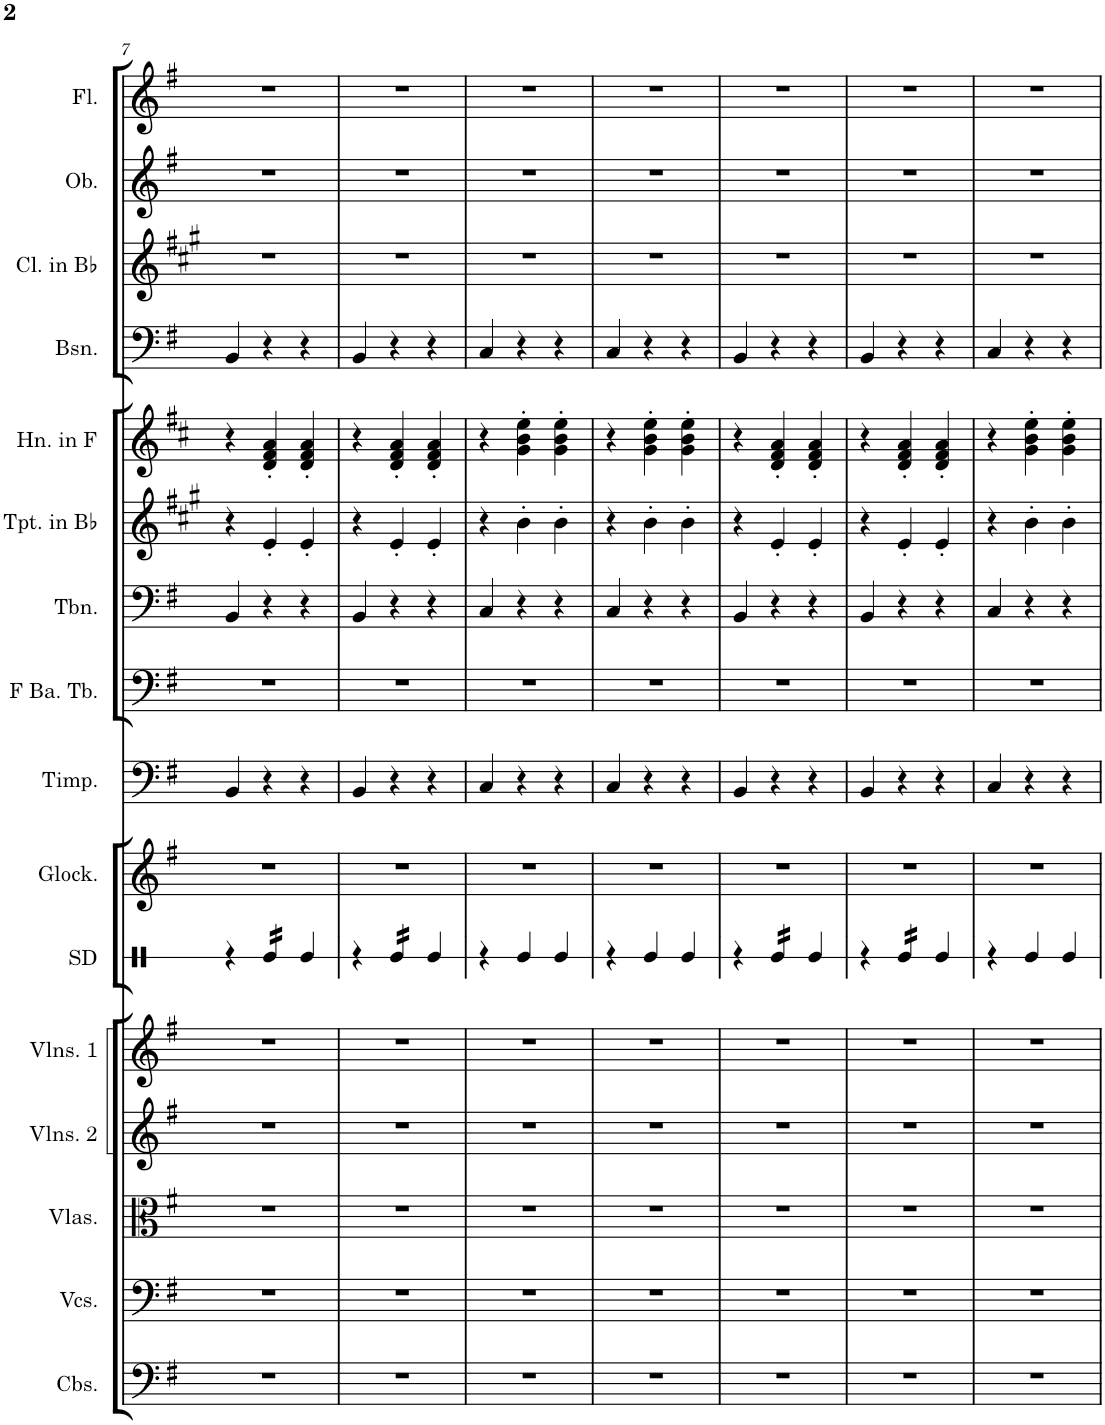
**kern	**kern	**kern	**kern	**kern	**kern	**kern	**kern	**kern	**kern	**kern	**kern	**kern	**kern	**kern	**kern
*part16	*part15	*part14	*part13	*part12	*part11	*part10	*part9	*part8	*part7	*part6	*part5	*part4	*part3	*part2	*part1
*staff16	*staff15	*staff14	*staff13	*staff12	*staff11	*staff10	*staff9	*staff8	*staff7	*staff6	*staff5	*staff4	*staff3	*staff2	*staff1
*I"Contrabasses	*I"Violoncellos	*I"Violas	*I"Violins 2	*I"Violins 1	*I"Snare Drum	*I"Glockenspiel	*I"Timpani	*I"F Bass Tuba	*I"Trombone	*I"Trumpet in Bb	*I"Horn in F	*I"Bassoon	*I"Clarinet in Bb	*I"Oboe	*I"Flute
*I'Cbs.	*I'Vcs.	*I'Vlas.	*I'Vlns. 2	*I'Vlns. 1	*I'SD	*I'Glock.	*I'Timp.	*I'F Ba. Tb.	*I'Tbn.	*I'Tpt. in Bb	*I'Hn. in F	*I'Bsn.	*I'Cl. in Bb	*I'Ob.	*I'Fl.
!!LO:PB:g=z
*clefF4	*clefF4	*clefC3	*clefG2	*clefG2	*clefX	*clefG2	*clefF4	*clefF4	*clefF4	*clefG2	*clefG2	*clefF4	*clefG2	*clefG2	*clefG2
*Trd7c12	*	*	*	*	*	*Trd-14c-24	*	*	*	*Trd1c2	*Trd4c7	*	*Trd1c2	*	*
*k[f#]	*k[f#]	*k[f#]	*k[f#]	*k[f#]	*k[]	*k[f#]	*k[f#]	*k[f#]	*k[f#]	*k[f#c#g#]	*k[f#c#]	*k[f#]	*k[f#c#g#]	*k[f#]	*k[f#]
*M3/4	*M3/4	*M3/4	*M3/4	*M3/4	*M3/4	*M3/4	*M3/4	*M3/4	*M3/4	*M3/4	*M3/4	*M3/4	*M3/4	*M3/4	*M3/4
=7	=7	=7	=7	=7	=7	=7	=7	=7	=7	=7	=7	=7	=7	=7	=7
2.r	2.r	2.r	2.r	2.r	4r	2.r	4BB/	2.r	4BB/	4r	4r	4BB/	2.r	2.r	2.r
*	*	*	*	*	*tremolo	*	*	*	*	*	*	*	*	*	*
.	.	.	.	.	16Re/LL	.	4r	.	4r	4e'/	4d/' 4f#/' 4a/'	4r	.	.	.
.	.	.	.	.	16Re/	.	.	.	.	.	.	.	.	.	.
.	.	.	.	.	16Re/	.	.	.	.	.	.	.	.	.	.
.	.	.	.	.	16Re/JJ	.	.	.	.	.	.	.	.	.	.
*	*	*	*	*	*Xtremolo	*	*	*	*	*	*	*	*	*	*
.	.	.	.	.	4Re/	.	4r	.	4r	4e'/	4d/' 4f#/' 4a/'	4r	.	.	.
=8	=8	=8	=8	=8	=8	=8	=8	=8	=8	=8	=8	=8	=8	=8	=8
2.r	2.r	2.r	2.r	2.r	4r	2.r	4BB/	2.r	4BB/	4r	4r	4BB/	2.r	2.r	2.r
*	*	*	*	*	*tremolo	*	*	*	*	*	*	*	*	*	*
.	.	.	.	.	16Re/LL	.	4r	.	4r	4e'/	4d/' 4f#/' 4a/'	4r	.	.	.
.	.	.	.	.	16Re/	.	.	.	.	.	.	.	.	.	.
.	.	.	.	.	16Re/	.	.	.	.	.	.	.	.	.	.
.	.	.	.	.	16Re/JJ	.	.	.	.	.	.	.	.	.	.
*	*	*	*	*	*Xtremolo	*	*	*	*	*	*	*	*	*	*
.	.	.	.	.	4Re/	.	4r	.	4r	4e'/	4d/' 4f#/' 4a/'	4r	.	.	.
=9	=9	=9	=9	=9	=9	=9	=9	=9	=9	=9	=9	=9	=9	=9	=9
2.r	2.r	2.r	2.r	2.r	4r	2.r	4C/	2.r	4C/	4r	4r	4C/	2.r	2.r	2.r
.	.	.	.	.	4Re/	.	4r	.	4r	4b'\	4g\' 4b\' 4ee\'	4r	.	.	.
.	.	.	.	.	4Re/	.	4r	.	4r	4b'\	4g\' 4b\' 4ee\'	4r	.	.	.
=10	=10	=10	=10	=10	=10	=10	=10	=10	=10	=10	=10	=10	=10	=10	=10
2.r	2.r	2.r	2.r	2.r	4r	2.r	4C/	2.r	4C/	4r	4r	4C/	2.r	2.r	2.r
.	.	.	.	.	4Re/	.	4r	.	4r	4b'\	4g\' 4b\' 4ee\'	4r	.	.	.
.	.	.	.	.	4Re/	.	4r	.	4r	4b'\	4g\' 4b\' 4ee\'	4r	.	.	.
=11	=11	=11	=11	=11	=11	=11	=11	=11	=11	=11	=11	=11	=11	=11	=11
2.r	2.r	2.r	2.r	2.r	4r	2.r	4BB/	2.r	4BB/	4r	4r	4BB/	2.r	2.r	2.r
*	*	*	*	*	*tremolo	*	*	*	*	*	*	*	*	*	*
.	.	.	.	.	16Re/LL	.	4r	.	4r	4e'/	4d/' 4f#/' 4a/'	4r	.	.	.
.	.	.	.	.	16Re/	.	.	.	.	.	.	.	.	.	.
.	.	.	.	.	16Re/	.	.	.	.	.	.	.	.	.	.
.	.	.	.	.	16Re/JJ	.	.	.	.	.	.	.	.	.	.
*	*	*	*	*	*Xtremolo	*	*	*	*	*	*	*	*	*	*
.	.	.	.	.	4Re/	.	4r	.	4r	4e'/	4d/' 4f#/' 4a/'	4r	.	.	.
=12	=12	=12	=12	=12	=12	=12	=12	=12	=12	=12	=12	=12	=12	=12	=12
2.r	2.r	2.r	2.r	2.r	4r	2.r	4BB/	2.r	4BB/	4r	4r	4BB/	2.r	2.r	2.r
*	*	*	*	*	*tremolo	*	*	*	*	*	*	*	*	*	*
.	.	.	.	.	16Re/LL	.	4r	.	4r	4e'/	4d/' 4f#/' 4a/'	4r	.	.	.
.	.	.	.	.	16Re/	.	.	.	.	.	.	.	.	.	.
.	.	.	.	.	16Re/	.	.	.	.	.	.	.	.	.	.
.	.	.	.	.	16Re/JJ	.	.	.	.	.	.	.	.	.	.
*	*	*	*	*	*Xtremolo	*	*	*	*	*	*	*	*	*	*
.	.	.	.	.	4Re/	.	4r	.	4r	4e'/	4d/' 4f#/' 4a/'	4r	.	.	.
=13	=13	=13	=13	=13	=13	=13	=13	=13	=13	=13	=13	=13	=13	=13	=13
2.r	2.r	2.r	2.r	2.r	4r	2.r	4C/	2.r	4C/	4r	4r	4C/	2.r	2.r	2.r
.	.	.	.	.	4Re/	.	4r	.	4r	4b'\	4g\' 4b\' 4ee\'	4r	.	.	.
.	.	.	.	.	4Re/	.	4r	.	4r	4b'\	4g\' 4b\' 4ee\'	4r	.	.	.
=	=	=	=	=	=	=	=	=	=	=	=	=	=	=	=
*-	*-	*-	*-	*-	*-	*-	*-	*-	*-	*-	*-	*-	*-	*-	*-
